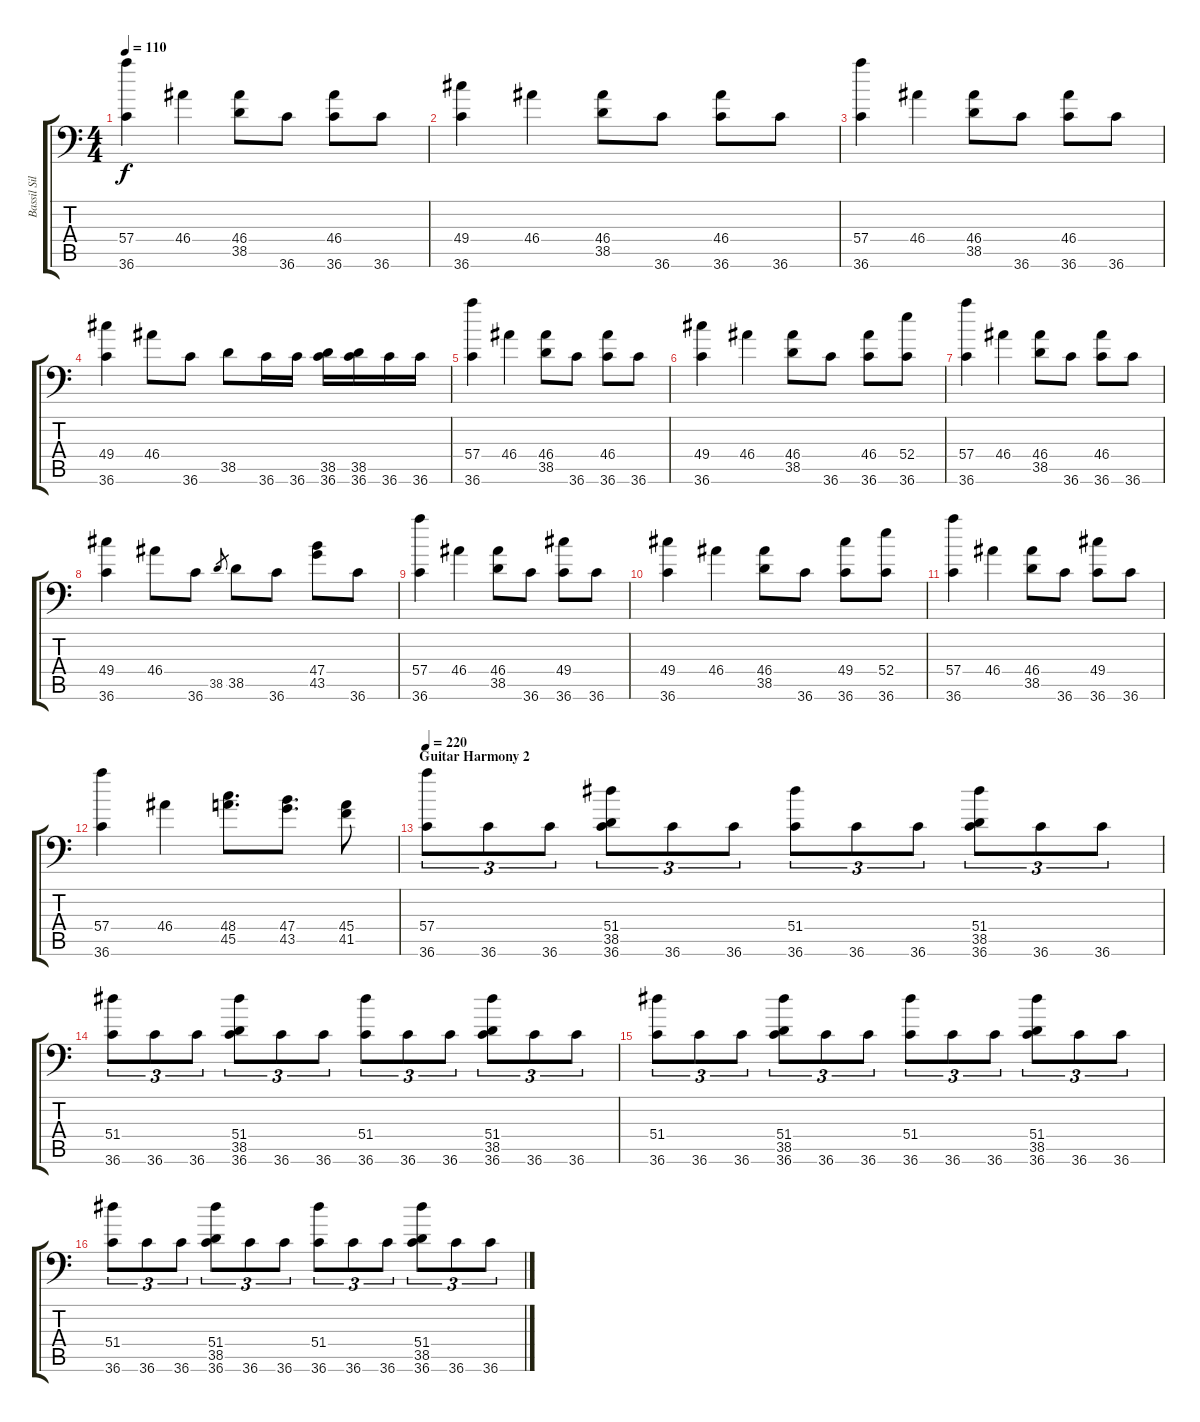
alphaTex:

\track ("Bassil Silver-Hajo" "Bassil Sil") {instrument acousticgrandpiano}
\staff {score tabs}
\tuning (C-1 C-1 C-1 C-1 C-1 C-1) {hide}
\ts (4 4)
\tempo 110
\clef f4
\ks c
(57.4 36.6).4{dy f} 46.4.4 (46.4 38.5).8 36.6.8 (46.4 36.6).8 36.6.8 |
(49.4 36.6).4 46.4.4 (46.4 38.5).8 36.6.8 (46.4 36.6).8 36.6.8 |
(57.4 36.6).4 46.4.4 (46.4 38.5).8 36.6.8 (46.4 36.6).8 36.6.8 |
(49.4 36.6).4 46.4.8 36.6.8 38.5.8 36.6.16 36.6.16 (38.5 36.6).16 (38.5 36.6).16 36.6.16 36.6.16 |
(57.4 36.6).4 46.4.4 (46.4 38.5).8 36.6.8 (46.4 36.6).8 36.6.8 |
(49.4 36.6).4 46.4.4 (46.4 38.5).8 36.6.8 (46.4 36.6).8 (52.4 36.6).8 |
(57.4 36.6).4 46.4.4 (46.4 38.5).8 36.6.8 (46.4 36.6).8 36.6.8 |
(49.4 36.6).4 46.4.8 36.6.8 38.5.8{gr} 38.5.8 36.6.8 (47.4 43.5).8 36.6.8 |
(57.4 36.6).4 46.4.4 (46.4 38.5).8 36.6.8 (49.4 36.6).8 36.6.8 |
(49.4 36.6).4 46.4.4 (46.4 38.5).8 36.6.8 (49.4 36.6).8 (52.4 36.6).8 |
(57.4 36.6).4 46.4.4 (46.4 38.5).8 36.6.8 (49.4 36.6).8 36.6.8 |
(57.4 36.6).4 46.4.4 (48.4 45.5).8{d} (47.4 43.5).8{d} (45.4 41.5).8 |
\section ("" "Guitar Harmony 2")
\tempo 220
(57.4 36.6).8{tu (3 2)} 36.6.8{tu (3 2)} 36.6.8{tu (3 2)} (51.4 38.5 36.6).8{tu (3 2)} 36.6.8{tu (3 2)} 36.6.8{tu (3 2)} (51.4 36.6).8{tu (3 2)} 36.6.8{tu (3 2)} 36.6.8{tu (3 2)} (51.4 38.5 36.6).8{tu (3 2)} 36.6.8{tu (3 2)} 36.6.8{tu (3 2)} |
(51.4 36.6).8{tu (3 2)} 36.6.8{tu (3 2)} 36.6.8{tu (3 2)} (51.4 38.5 36.6).8{tu (3 2)} 36.6.8{tu (3 2)} 36.6.8{tu (3 2)} (51.4 36.6).8{tu (3 2)} 36.6.8{tu (3 2)} 36.6.8{tu (3 2)} (51.4 38.5 36.6).8{tu (3 2)} 36.6.8{tu (3 2)} 36.6.8{tu (3 2)} |
(51.4 36.6).8{tu (3 2)} 36.6.8{tu (3 2)} 36.6.8{tu (3 2)} (51.4 38.5 36.6).8{tu (3 2)} 36.6.8{tu (3 2)} 36.6.8{tu (3 2)} (51.4 36.6).8{tu (3 2)} 36.6.8{tu (3 2)} 36.6.8{tu (3 2)} (51.4 38.5 36.6).8{tu (3 2)} 36.6.8{tu (3 2)} 36.6.8{tu (3 2)} |
(51.4 36.6).8{tu (3 2)} 36.6.8{tu (3 2)} 36.6.8{tu (3 2)} (51.4 38.5 36.6).8{tu (3 2)} 36.6.8{tu (3 2)} 36.6.8{tu (3 2)} (51.4 36.6).8{tu (3 2)} 36.6.8{tu (3 2)} 36.6.8{tu (3 2)} (51.4 38.5 36.6).8{tu (3 2)} 36.6.8{tu (3 2)} 36.6.8{tu (3 2)}
